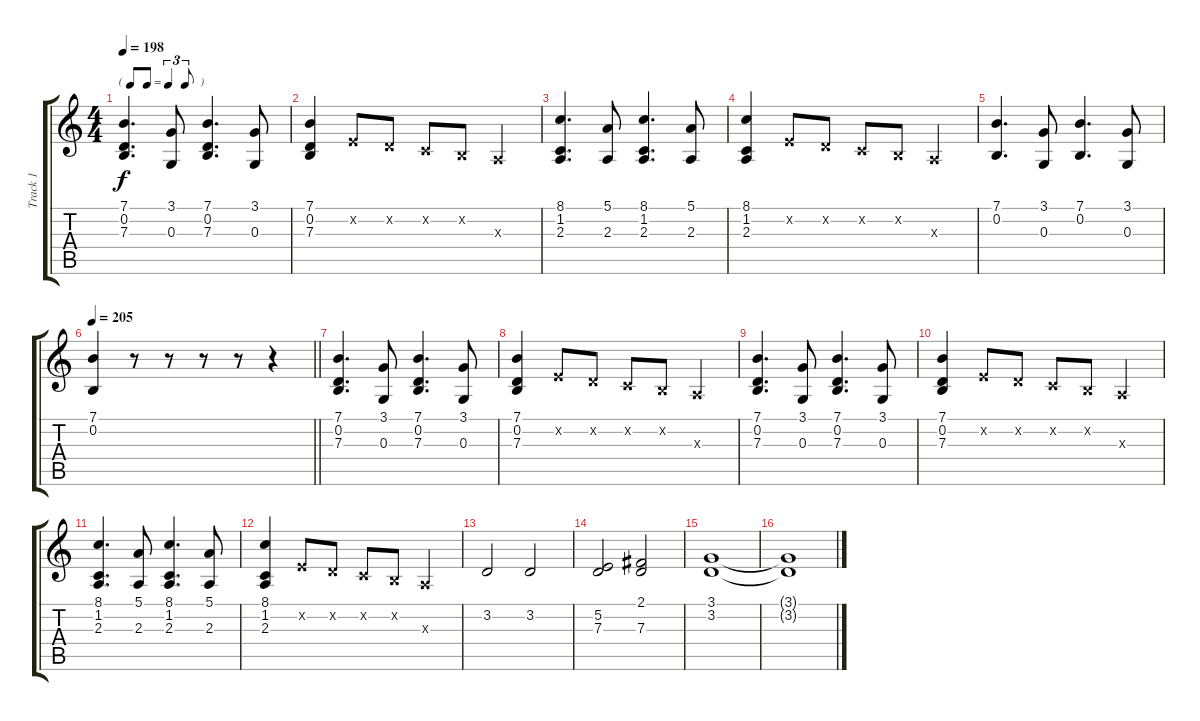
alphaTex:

\track ("Track 1" "Track 1") {instrument tenorsax}
\staff {score tabs}
\tuning (E4 B3 G3 D3 A2 E2) {hide}
\ts (4 4)
\tf triplet8th
\tempo 198
\clef g2
\ks c
(7.1 0.2 7.3).4{d dy f} (3.1 0.3).8 (7.1 0.2 7.3).4{d} (3.1 0.3).8 |
(7.1 0.2 7.3).4 5.2{x}.8 3.2{x}.8 1.2{x}.8 0.2{x}.8 2.3{x}.4 |
(8.1 1.2 2.3).4{d} (5.1 2.3).8 (8.1 1.2 2.3).4{d} (5.1 2.3).8 |
(8.1 1.2 2.3).4 5.2{x}.8 3.2{x}.8 1.2{x}.8 0.2{x}.8 2.3{x}.4 |
(7.1 0.2).4{d} (3.1 0.3).8 (7.1 0.2).4{d} (3.1 0.3).8 |
\tempo 205
\barLineRight lightlight
(7.1 0.2).4 r.8 r.8 r.8 r.8 r.4 |
(7.1 0.2 7.3).4{d} (3.1 0.3).8 (7.1 0.2 7.3).4{d} (3.1 0.3).8 |
(7.1 0.2 7.3).4 5.2{x}.8 3.2{x}.8 1.2{x}.8 0.2{x}.8 2.3{x}.4 |
(7.1 0.2 7.3).4{d} (3.1 0.3).8 (7.1 0.2 7.3).4{d} (3.1 0.3).8 |
(7.1 0.2 7.3).4 5.2{x}.8 3.2{x}.8 1.2{x}.8 0.2{x}.8 2.3{x}.4 |
(8.1 1.2 2.3).4{d} (5.1 2.3).8 (8.1 1.2 2.3).4{d} (5.1 2.3).8 |
(8.1 1.2 2.3).4 5.2{x}.8 3.2{x}.8 1.2{x}.8 0.2{x}.8 2.3{x}.4 |
3.2.2 3.2.2 |
(5.2 7.3).2 (2.1 7.3).2 |
(3.1 3.2).1 |
(3.1{t} 3.2{t}).1
